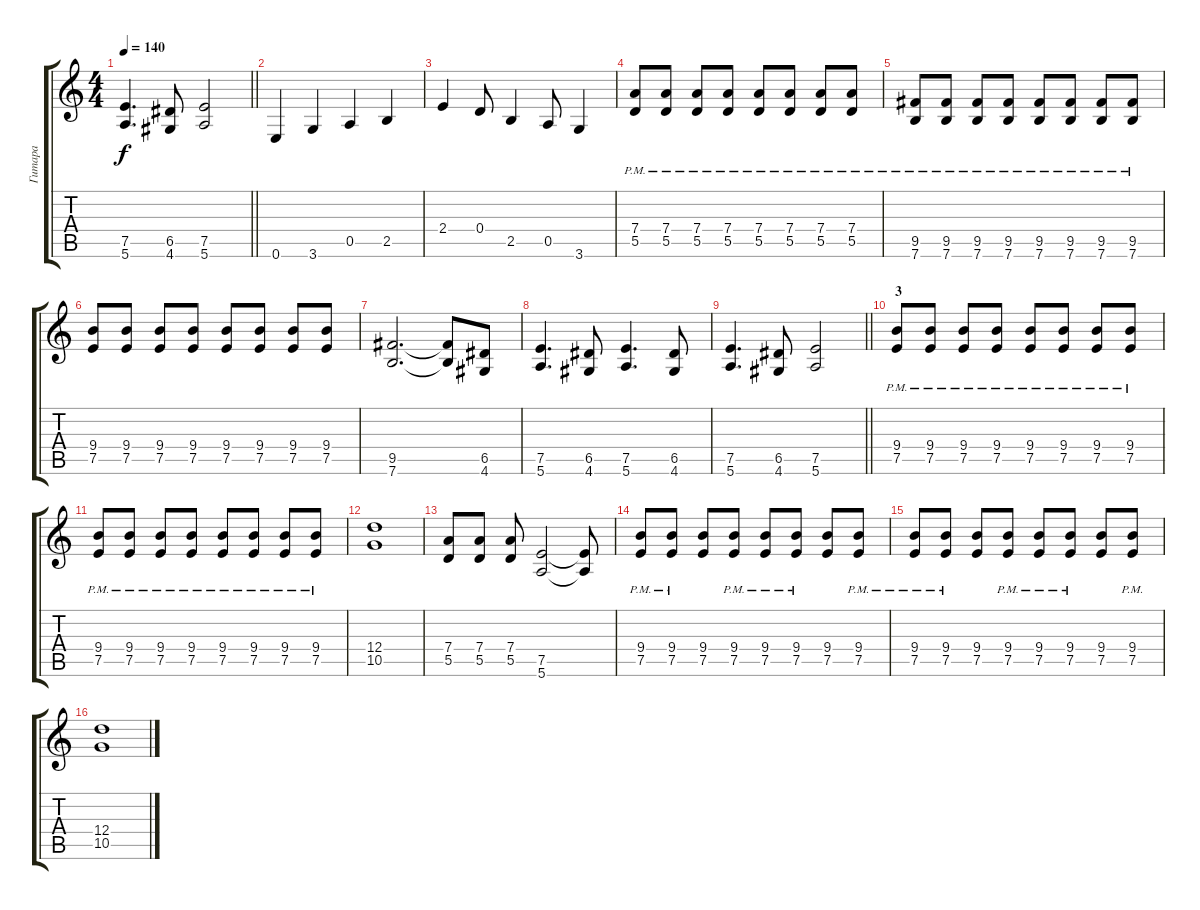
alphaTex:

\track ("Гитара" "Гитара") {instrument electricguitarclean}
\staff {score tabs}
\tuning (E4 B3 G3 D3 A2 E2) {hide}
\ts (4 4)
\tempo 140
\clef g2
\barLineRight lightlight
\ks c
(7.5 5.6).4{d dy f} (6.5 4.6).8 (7.5 5.6).2 |
0.6.4 3.6.4 0.5.4 2.5.4 |
2.4.4 0.4.8 2.5.4 0.5.8 3.6.4 |
(7.4{pm} 5.5{pm}).8 (7.4{pm} 5.5{pm}).8 (7.4{pm} 5.5{pm}).8 (7.4{pm} 5.5{pm}).8 (7.4{pm} 5.5{pm}).8 (7.4{pm} 5.5{pm}).8 (7.4{pm} 5.5{pm}).8 (7.4{pm} 5.5{pm}).8 |
(9.5{pm} 7.6{pm}).8 (9.5{pm} 7.6{pm}).8 (9.5{pm} 7.6{pm}).8 (9.5{pm} 7.6{pm}).8 (9.5{pm} 7.6{pm}).8 (9.5{pm} 7.6{pm}).8 (9.5{pm} 7.6{pm}).8 (9.5{pm} 7.6{pm}).8 |
(9.4 7.5).8 (9.4 7.5).8 (9.4 7.5).8 (9.4 7.5).8 (9.4 7.5).8 (9.4 7.5).8 (9.4 7.5).8 (9.4 7.5).8 |
(9.5 7.6).2{d} (9.5{t} 7.6{t}).8 (6.5 4.6).8 |
(7.5 5.6).4{d} (6.5 4.6).8 (7.5 5.6).4{d} (6.5 4.6).8 |
\barLineRight lightlight
(7.5 5.6).4{d} (6.5 4.6).8 (7.5 5.6).2 |
\section ("" " 3")
(9.4{pm} 7.5{pm}).8 (9.4{pm} 7.5{pm}).8 (9.4{pm} 7.5{pm}).8 (9.4{pm} 7.5{pm}).8 (9.4{pm} 7.5{pm}).8 (9.4{pm} 7.5{pm}).8 (9.4{pm} 7.5{pm}).8 (9.4{pm} 7.5{pm}).8 |
(9.4{pm} 7.5{pm}).8 (9.4{pm} 7.5{pm}).8 (9.4{pm} 7.5{pm}).8 (9.4{pm} 7.5{pm}).8 (9.4{pm} 7.5{pm}).8 (9.4{pm} 7.5{pm}).8 (9.4{pm} 7.5{pm}).8 (9.4{pm} 7.5{pm}).8 |
(12.4 10.5).1 |
(7.4 5.5).8 (7.4 5.5).8 (7.4 5.5).8 (7.5 5.6).2 (7.5{t} 5.6{t}).8 |
(9.4{pm} 7.5{pm}).8 (9.4{pm} 7.5{pm}).8 (9.4 7.5).8 (9.4{pm} 7.5{pm}).8 (9.4{pm} 7.5{pm}).8 (9.4{pm} 7.5{pm}).8 (9.4 7.5).8 (9.4{pm} 7.5{pm}).8 |
(9.4{pm} 7.5{pm}).8 (9.4{pm} 7.5{pm}).8 (9.4 7.5).8 (9.4{pm} 7.5{pm}).8 (9.4{pm} 7.5{pm}).8 (9.4{pm} 7.5{pm}).8 (9.4 7.5).8 (9.4{pm} 7.5{pm}).8 |
(12.4 10.5).1
